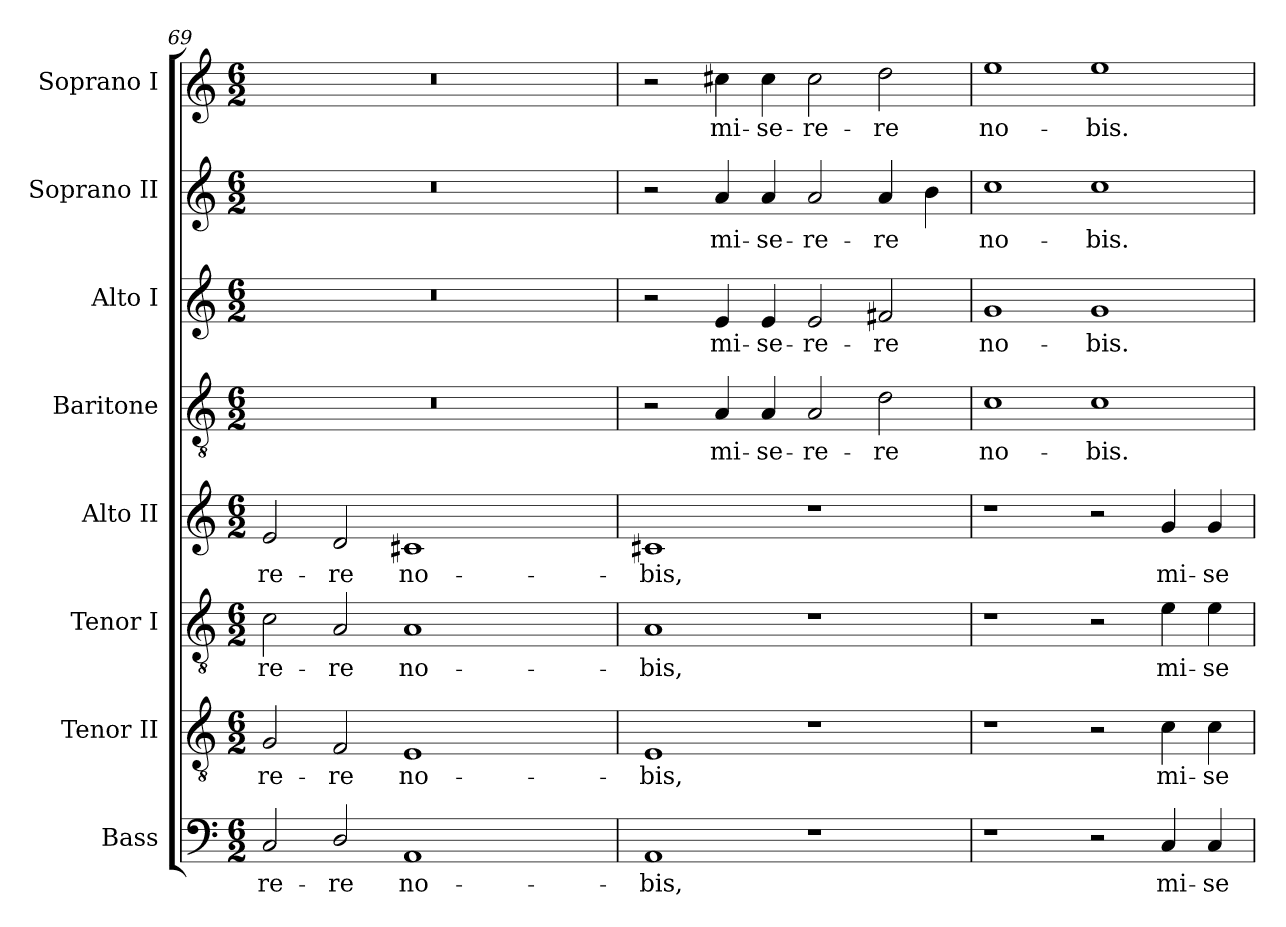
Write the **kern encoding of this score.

**kern	**text	**kern	**text	**kern	**text	**kern	**text	**kern	**text	**kern	**text	**kern	**text	**kern	**text
*part8	*part8	*part7	*part7	*part6	*part6	*part5	*part5	*part4	*part4	*part3	*part3	*part2	*part2	*part1	*part1
*staff8	*staff8	*staff7	*staff7	*staff6	*staff6	*staff5	*staff5	*staff4	*staff4	*staff3	*staff3	*staff2	*staff2	*staff1	*staff1
*I"Bass	*	*I"Tenor II	*	*I"Tenor I	*	*I"Alto II	*	*I"Baritone	*	*I"Alto I	*	*I"Soprano II	*	*I"Soprano I	*
*clefF4	*	*clefGv2	*	*clefGv2	*	*clefG2	*	*clefGv2	*	*clefG2	*	*clefG2	*	*clefG2	*
*ITrd7c12	*	*ITrd7c12	*	*ITrd7c12	*	*	*	*ITrd7c12	*	*	*	*	*	*	*
*k[]	*	*k[]	*	*k[]	*	*k[]	*	*k[]	*	*k[]	*	*k[]	*	*k[]	*
*C:	*	*C:	*	*C:	*	*C:	*	*C:	*	*C:	*	*C:	*	*C:	*
*M6/2	*	*M6/2	*	*M6/2	*	*M6/2	*	*M6/2	*	*M6/2	*	*M6/2	*	*M6/2	*
=69	=69	=69	=69	=69	=69	=69	=69	=69	=69	=69	=69	=69	=69	=69	=69
!	!LO:LY:b:color=#000000	!	!	!	!	!	!	!	!	!	!	!	!	!	!
!	!	!	!LO:LY:b:color=#000000	!	!	!	!	!	!	!	!	!	!	!	!
!	!	!	!	!	!LO:LY:b:color=#000000	!	!	!	!	!	!	!	!	!	!
!	!	!	!	!	!	!	!LO:LY:b:color=#000000	!LO:N:vis=1	!	!LO:N:vis=1	!	!LO:N:vis=1	!	!LO:N:vis=1	!
2CCi/	-re-	2GGi/	-re-	2Ci\	-re-	2ei/	-re-	0.r	.	0.r	.	0.r	.	0.r	.
!	!LO:LY:b:color=#000000	!	!	!	!	!	!	!	!	!	!	!	!	!	!
!	!	!	!LO:LY:b:color=#000000	!	!	!	!	!	!	!	!	!	!	!	!
!	!	!	!	!	!LO:LY:b:color=#000000	!	!	!	!	!	!	!	!	!	!
!	!	!	!	!	!	!	!LO:LY:b:color=#000000	!	!	!	!	!	!	!	!
2DDi/	-re	2FFi/	-re	2AAi/	-re	2di/	-re	.	.	.	.	.	.	.	.
!	!LO:LY:b:color=#000000	!	!	!	!	!	!	!	!	!	!	!	!	!	!
!	!	!	!LO:LY:b:color=#000000	!	!	!	!	!	!	!	!	!	!	!	!
!	!	!	!	!	!LO:LY:b:color=#000000	!	!	!	!	!	!	!	!	!	!
!	!	!	!	!	!	!	!LO:LY:b:color=#000000	!	!	!	!	!	!	!	!
1AAAi	no-	1EEi	no-	1AAi	no-	1c#Xi	no-	.	.	.	.	.	.	.	.
1ryy	.	1ryy	.	1ryy	.	1ryy	.	.	.	.	.	.	.	.	.
=70	=70	=70	=70	=70	=70	=70	=70	=70	=70	=70	=70	=70	=70	=70	=70
!	!LO:LY:b:color=#000000	!	!	!	!	!	!	!	!	!	!	!	!	!	!
!	!	!	!LO:LY:b:color=#000000	!	!	!	!	!	!	!	!	!	!	!	!
!	!	!	!	!	!LO:LY:b:color=#000000	!	!	!	!	!	!	!	!	!	!
!	!	!	!	!	!	!	!LO:LY:b:color=#000000	!	!	!	!	!	!	!	!
1AAAi	-bis,	1EEi	-bis,	1AAi	-bis,	1c#Xi	-bis,	2r	.	2r	.	2r	.	2r	.
!	!	!	!	!	!	!	!	!	!LO:LY:b:color=#000000	!	!	!	!	!	!
!	!	!	!	!	!	!	!	!	!	!	!LO:LY:b:color=#000000	!	!	!	!
!	!	!	!	!	!	!	!	!	!	!	!	!	!LO:LY:b:color=#000000	!	!
!	!	!	!	!	!	!	!	!	!	!	!	!	!	!	!LO:LY:b:color=#000000
.	.	.	.	.	.	.	.	4AAi/	mi-	4ei/	mi-	4ai/	mi-	4cc#Xi\	mi-
!	!	!	!	!	!	!	!	!	!LO:LY:b:color=#000000	!	!	!	!	!	!
!	!	!	!	!	!	!	!	!	!	!	!LO:LY:b:color=#000000	!	!	!	!
!	!	!	!	!	!	!	!	!	!	!	!	!	!LO:LY:b:color=#000000	!	!
!	!	!	!	!	!	!	!	!	!	!	!	!	!	!	!LO:LY:b:color=#000000
.	.	.	.	.	.	.	.	4AAi/	-se-	4ei/	-se-	4ai/	-se-	4cc#i\	-se-
!	!	!	!	!	!	!	!	!	!LO:LY:b:color=#000000	!	!	!	!	!	!
!	!	!	!	!	!	!	!	!	!	!	!LO:LY:b:color=#000000	!	!	!	!
!	!	!	!	!	!	!	!	!	!	!	!	!	!LO:LY:b:color=#000000	!	!
!	!	!	!	!	!	!	!	!	!	!	!	!	!	!	!LO:LY:b:color=#000000
1r	.	1r	.	1r	.	1r	.	2AAi/	-re-	2ei/	-re-	2ai/	-re-	2cc#i\	-re-
!	!	!	!	!	!	!	!	!	!LO:LY:b:color=#000000	!	!	!	!	!	!
!	!	!	!	!	!	!	!	!	!	!	!LO:LY:b:color=#000000	!	!	!	!
!	!	!	!	!	!	!	!	!	!	!	!	!	!LO:LY:b:color=#000000	!	!
!	!	!	!	!	!	!	!	!	!	!	!	!	!	!	!LO:LY:b:color=#000000
.	.	.	.	.	.	.	.	2Di\	-re	2f#Xi/	-re	4ai/	-re	2ddi\	-re
.	.	.	.	.	.	.	.	.	.	.	.	4bi\	.	.	.
!!LO:PB:g=z
=71	=71	=71	=71	=71	=71	=71	=71	=71	=71	=71	=71	=71	=71	=71	=71
!	!	!	!	!	!	!	!	!	!LO:LY:b:color=#000000	!	!	!	!	!	!
!	!	!	!	!	!	!	!	!	!	!	!LO:LY:b:color=#000000	!	!	!	!
!	!	!	!	!	!	!	!	!	!	!	!	!	!LO:LY:b:color=#000000	!	!
!	!	!	!	!	!	!	!	!	!	!	!	!	!	!	!LO:LY:b:color=#000000
1r	.	1r	.	1r	.	1r	.	1Ci	no-	1gi	no-	1cci	no-	1eei	no-
!	!	!	!	!	!	!	!	!	!LO:LY:b:color=#000000	!	!	!	!	!	!
!	!	!	!	!	!	!	!	!	!	!	!LO:LY:b:color=#000000	!	!	!	!
!	!	!	!	!	!	!	!	!	!	!	!	!	!LO:LY:b:color=#000000	!	!
!	!	!	!	!	!	!	!	!	!	!	!	!	!	!	!LO:LY:b:color=#000000
2r	.	2r	.	2r	.	2r	.	1Ci	-bis.	1gi	-bis.	1cci	-bis.	1eei	-bis.
!	!LO:LY:b:color=#000000	!	!	!	!	!	!	!	!	!	!	!	!	!	!
!	!	!	!LO:LY:b:color=#000000	!	!	!	!	!	!	!	!	!	!	!	!
!	!	!	!	!	!LO:LY:b:color=#000000	!	!	!	!	!	!	!	!	!	!
!	!	!	!	!	!	!	!LO:LY:b:color=#000000	!	!	!	!	!	!	!	!
4CCi/	mi-	4Ci\	mi-	4Ei\	mi-	4gi/	mi-	.	.	.	.	.	.	.	.
!	!LO:LY:b:color=#000000	!	!	!	!	!	!	!	!	!	!	!	!	!	!
!	!	!	!LO:LY:b:color=#000000	!	!	!	!	!	!	!	!	!	!	!	!
!	!	!	!	!	!LO:LY:b:color=#000000	!	!	!	!	!	!	!	!	!	!
!	!	!	!	!	!	!	!LO:LY:b:color=#000000	!	!	!	!	!	!	!	!
4CCi/	-se-	4Ci\	-se-	4Ei\	-se-	4gi/	-se-	.	.	.	.	.	.	.	.
=	=	=	=	=	=	=	=	=	=	=	=	=	=	=	=
*-	*-	*-	*-	*-	*-	*-	*-	*-	*-	*-	*-	*-	*-	*-	*-
